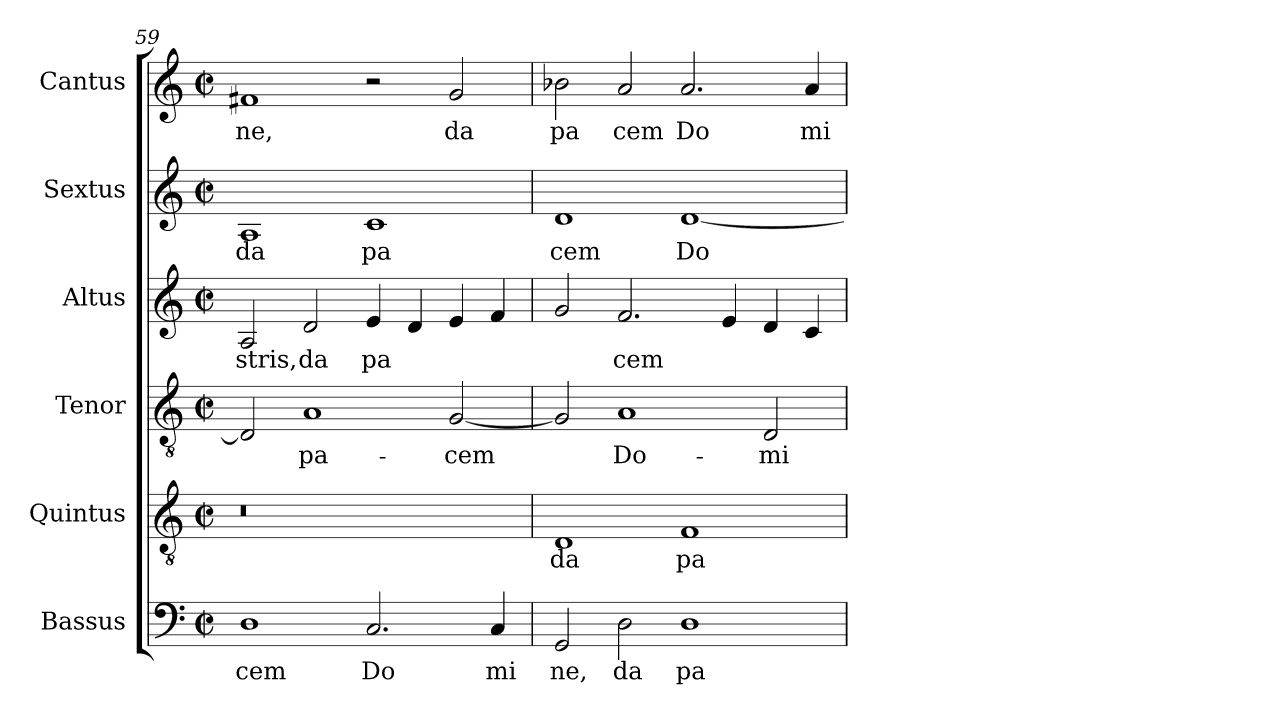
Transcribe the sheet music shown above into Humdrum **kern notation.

**kern	**text	**kern	**text	**kern	**text	**kern	**text	**kern	**text	**kern	**text
*part6	*part6	*part5	*part5	*part4	*part4	*part3	*part3	*part2	*part2	*part1	*part1
*staff6	*staff6	*staff5	*staff5	*staff4	*staff4	*staff3	*staff3	*staff2	*staff2	*staff1	*staff1
*I"Bassus	*	*I"Quintus	*	*I"Tenor	*	*I"Altus	*	*I"Sextus	*	*I"Cantus	*
*clefF4	*	*clefGv2	*	*clefGv2	*	*clefG2	*	*clefG2	*	*clefG2	*
*k[]	*	*k[]	*	*k[]	*	*k[]	*	*k[]	*	*k[]	*
*C:	*	*C:	*	*C:	*	*C:	*	*C:	*	*C:	*
*M2/2	*	*M2/2	*	*M2/2	*	*M2/2	*	*M2/2	*	*M2/2	*
*met(c|)	*	*met(c|)	*	*met(c|)	*	*met(c|)	*	*met(c|)	*	*met(c|)	*
=59	=59	=59	=59	=59	=59	=59	=59	=59	=59	=59	=59
!	!LO:LY:b	!	!	!	!LO:LY:b:cj	!	!LO:LY:b:cj	!	!LO:LY:b:cj	!	!LO:LY:b:cj
1D	cem	0r	.	2D/]	.	2A/	stris,	1A	da	1f#X	ne,
!	!	!	!	!	!LO:LY:b:cj	!	!LO:LY:b:cj	!	!	!	!
.	.	.	.	1A	pa-	2d/	da	.	.	.	.
!	!LO:LY:b	!	!	!	!	!	!LO:LY:b:cj	!	!LO:LY:b:cj	!	!
2.C/	Do	.	.	.	.	4e/	pa	1c	pa	2r	.
!	!	!	!	!	!	!	!LO:LY:b:cj	!	!	!	!
.	.	.	.	.	.	4d/	.	.	.	.	.
!	!	!	!	!	!LO:LY:b:cj	!	!LO:LY:b:cj	!	!	!	!LO:LY:b:cj
.	.	.	.	[<2G/	-cem	4e/	.	.	.	2g/	da
!	!LO:LY:b	!	!	!	!	!	!LO:LY:b:cj	!	!	!	!
4C/	mi	.	.	.	.	4f/	.	.	.	.	.
=60	=60	=60	=60	=60	=60	=60	=60	=60	=60	=60	=60
!	!LO:LY:b	!	!LO:LY:b:cj	!	!LO:LY:b:cj	!	!LO:LY:b:cj	!	!LO:LY:b:cj	!	!LO:LY:b:cj
2GG/	ne,	1D	da	2G/]	.	2g/	.	1d	cem	2b-X\	pa
!	!LO:LY:b	!	!	!	!LO:LY:b:cj	!	!LO:LY:b:cj	!	!	!	!LO:LY:b:cj
2D\	da	.	.	1A	Do-	2.f/	cem	.	.	2a/	cem
!	!LO:LY:b	!	!LO:LY:b:cj	!	!	!	!	!	!LO:LY:b:cj	!	!LO:LY:b:cj
1D	pa	1F	pa	.	.	.	.	[<1d	Do	2.a/	Do
!	!	!	!	!	!	!	!LO:LY:b:cj	!	!	!	!
.	.	.	.	.	.	4e/	.	.	.	.	.
!	!	!	!	!	!LO:LY:b:cj	!	!LO:LY:b:cj	!	!	!	!
.	.	.	.	2D/	-mi-	4d/	.	.	.	.	.
!	!	!	!	!	!	!	!LO:LY:b:cj	!	!	!	!LO:LY:b:cj
.	.	.	.	.	.	4c/	.	.	.	4a/	mi
=	=	=	=	=	=	=	=	=	=	=	=
*-	*-	*-	*-	*-	*-	*-	*-	*-	*-	*-	*-
